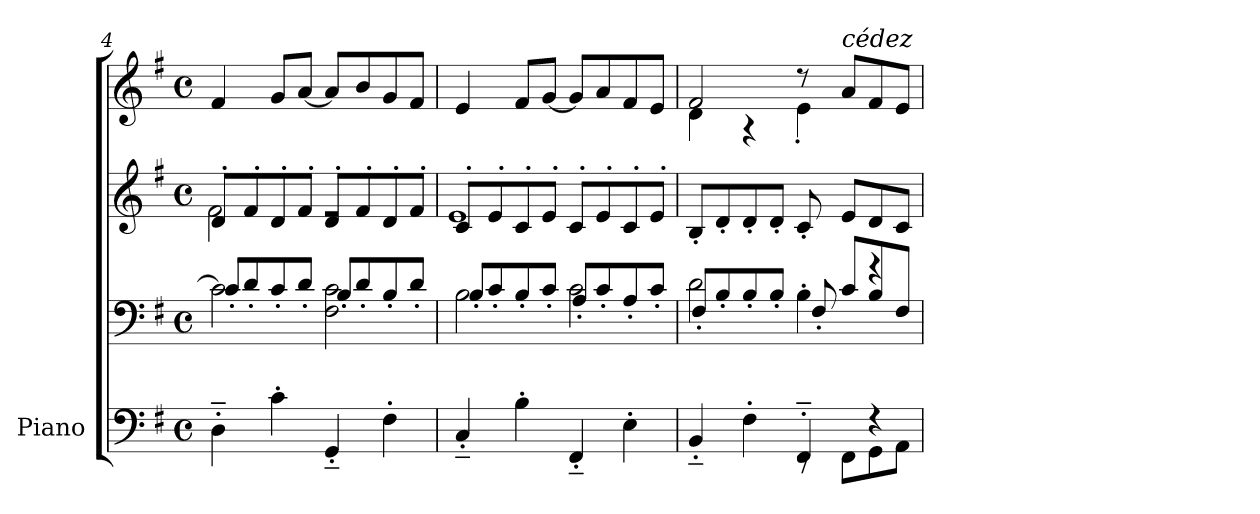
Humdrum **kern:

**kern	**kern	**kern	**kern	**dynam
*part1	*part1	*part1	*part1	*part1
*staff4	*staff3	*staff2	*staff1	*staff1/2/3/4
*I"Piano	*	*	*	*
*I'Pno.	*	*	*	*
*clefF4	*clefF4	*clefG2	*clefG2	*
*k[f#]	*k[f#]	*k[f#]	*k[f#]	*
*M4/4	*M4/4	*M4/4	*M4/4	*
*met(c)	*met(c)	*met(c)	*met(c)	*
=4	=4	=4	=4	=4
*	*^	*^	*	*
4D~'\	2c\]	8c'/L	8d'/L	2f#\	4f#/	.
.	.	8d'/	8f#'/	.	.	.
4c'\	.	8c'/	8d'/	.	8g/L	.
.	.	8d'/J	8f#'/J	.	[8a/J	.
4GG~'/	2F#\ 2c\	8B'/L	8d'/L	2re	8a/L]	.
.	.	8d'/	8f#'/	.	8b/	.
4F#'\	.	8B'/	8d'/	.	8g/	.
.	.	8d'/J	8f#'/J	.	8f#/J	.
!!LO:LB:g=z
=5	=5	=5	=5	=5	=5	=5
4C~'/	2B\	8B'/L	8c'/L	1e	4e/	.
.	.	8c'/	8e'/	.	.	.
4B'\	.	8B'/	8c'/	.	8f#/L	.
.	.	8c'/J	8e'/J	.	[8g/J	.
4FF#~'/	2c\	8A'/L	8c'/L	.	8g/L]	.
.	.	8c'/	8e'/	.	8a/	.
4E'\	.	8A'/	8c'/	.	8f#/	.
.	.	8c'/J	8e'/J	.	8e/J	.
*	*	*	*v	*v	*	*
=6	=6	=6	=6	=6	=6
*^	*	*	*	*^	*
4BB~'/	2ryy	2d\	8F#'/L	8B'/L	2f#/	4d\	.
.	.	.	8B'/	8d'/	.	.	.
4F#'\	.	.	8B'/	8d'/	.	4r	.
.	.	.	8B'/J	8d'/J	.	.	.
4FF#~'/	8rEE	4B'\	8F#'/	8c'/	8r	4e'\	.
!	!	!	!	!	!LO:TX:a:i:t=cédez	!	!
!	!	!	!	!	!	!	!LO:DY:b=3
!	!	!	!	!	!	!	!LO:DY:n=1:b
.	8FF#\L	.	8c/L	8e/L	8a/L	.	mf mf
4r	8GG\	4r	8B/	8d/	8f#/	4ryy	.
.	8AA\J	.	8F#/J	8c/J	8e/J	.	.
*v	*v	*	*	*	*	*	*
*	*v	*v	*	*v	*v	*
=	=	=	=	=
*-	*-	*-	*-	*-
